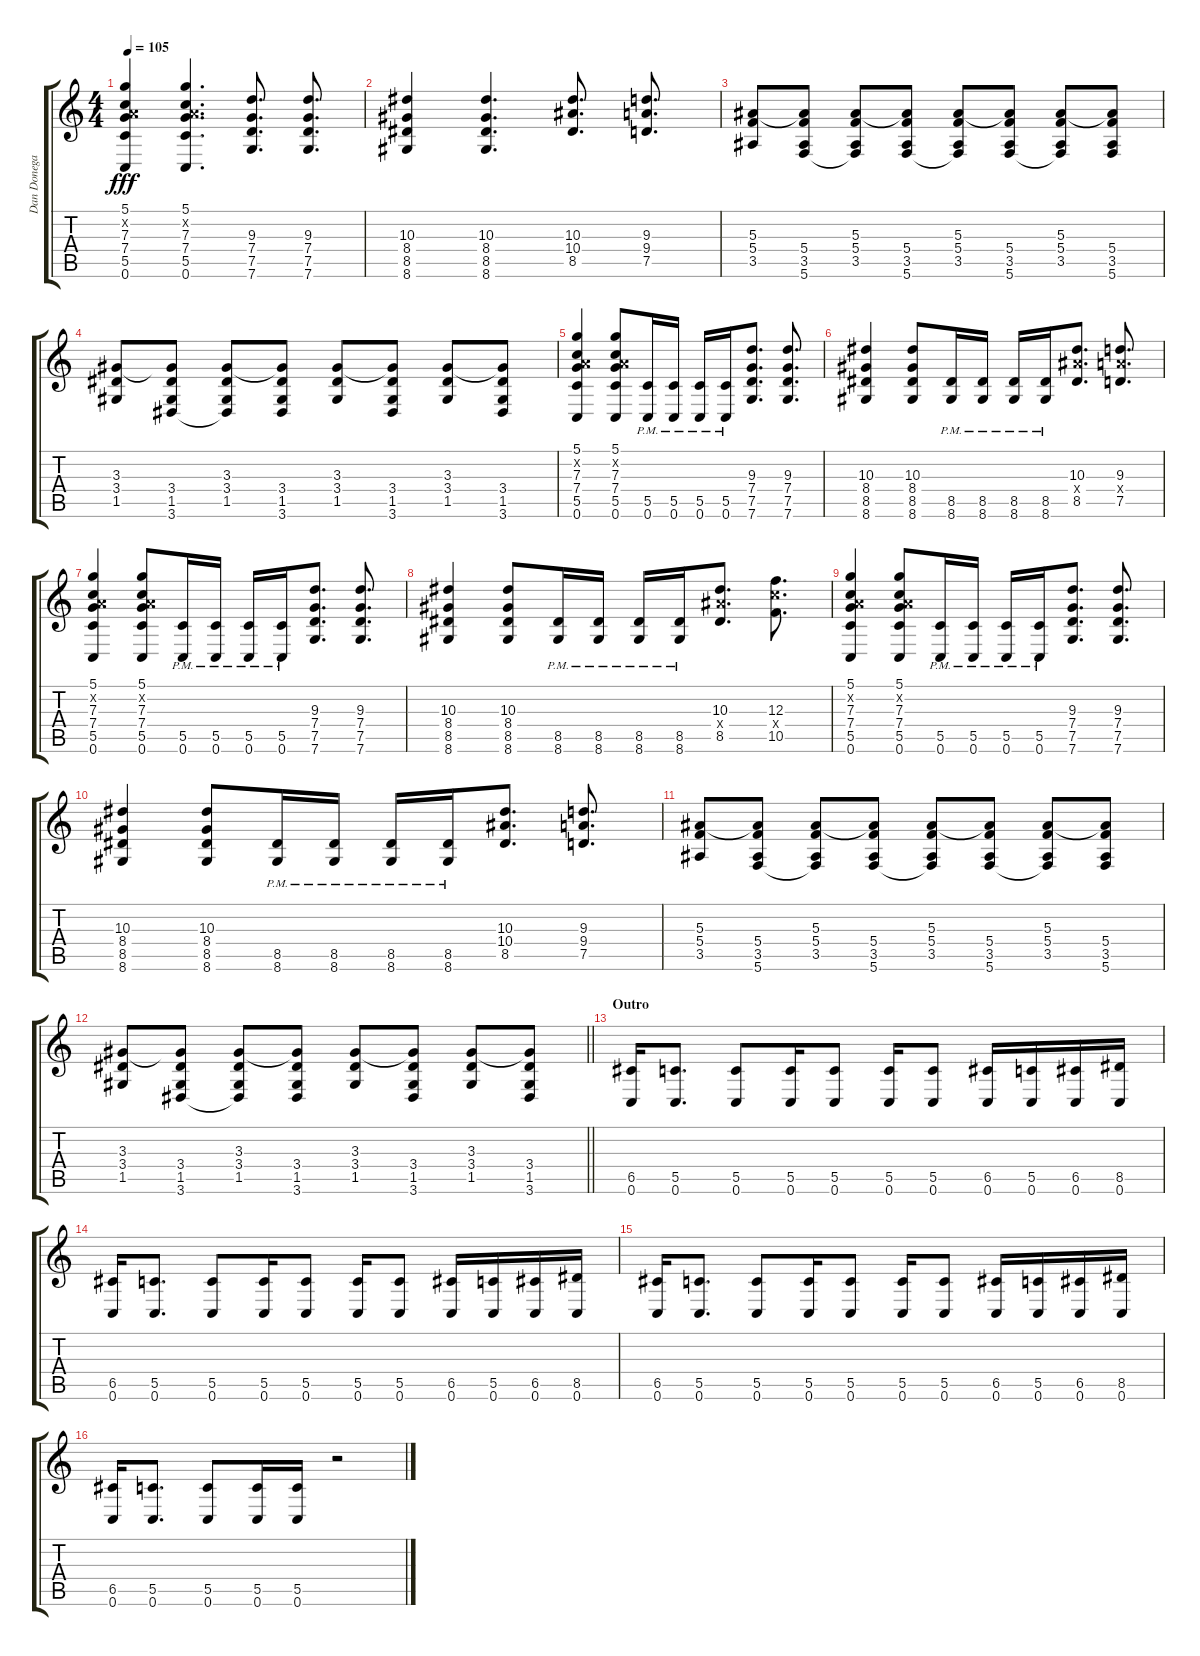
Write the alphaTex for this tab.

\track ("Dan Donegan (Guitar 2)" "Dan Donega") {instrument distortionguitar}
\staff {score tabs}
\tuning (D4 A3 F3 C3 G2 C2) {hide}
\ts (4 4)
\tempo 105
\clef g2
\ks c
(5.1 0.2{x} 7.3 7.4 5.5 0.6).4{dy fff} (5.1 0.2{x} 7.3 7.4 5.5 0.6).4{d} (9.3 7.4 7.5 7.6).8{d} (9.3 7.4 7.5 7.6).8{d} |
(10.3 8.4 8.5 8.6).4 (10.3 8.4 8.5 8.6).4{d} (10.3 10.4 8.5).8{d} (9.3 9.4 7.5).8{d} |
(5.3 5.4 3.5).8 (5.3{t} 5.4 3.5 5.6).8 (5.3 5.4 3.5 5.6{t}).8 (5.3{t} 5.4 3.5 5.6).8 (5.3 5.4 3.5 5.6{t}).8 (5.3{t} 5.4 3.5 5.6).8 (5.3 5.4 3.5 5.6{t}).8 (5.3{t} 5.4 3.5 5.6).8 |
(3.3 3.4 1.5).8 (3.3{t} 3.4 1.5 3.6).8 (3.3 3.4 1.5 3.6{t}).8 (3.3{t} 3.4 1.5 3.6).8 (3.3 3.4 1.5).8 (3.3{t} 3.4 1.5 3.6).8 (3.3 3.4 1.5).8 (3.3{t} 3.4 1.5 3.6).8 |
(5.1 0.2{x} 7.3 7.4 5.5 0.6).4 (5.1 0.2{x} 7.3 7.4 5.5 0.6).8 (5.5{pm} 0.6{pm}).16 (5.5{pm} 0.6{pm}).16 (5.5{pm} 0.6{pm}).16 (5.5{pm} 0.6{pm}).16 (9.3 7.4 7.5 7.6).8{d} (9.3 7.4 7.5 7.6).8{d} |
(10.3 8.4 8.5 8.6).4 (10.3 8.4 8.5 8.6).8 (8.5{pm} 8.6{pm}).16 (8.5{pm} 8.6{pm}).16 (8.5{pm} 8.6{pm}).16 (8.5{pm} 8.6{pm}).16 (10.3 10.4{x} 8.5).8{d} (9.3 9.4{x} 7.5).8{d} |
(5.1 0.2{x} 7.3 7.4 5.5 0.6).4 (5.1 0.2{x} 7.3 7.4 5.5 0.6).8 (5.5{pm} 0.6{pm}).16 (5.5{pm} 0.6{pm}).16 (5.5{pm} 0.6{pm}).16 (5.5{pm} 0.6{pm}).16 (9.3 7.4 7.5 7.6).8{d} (9.3 7.4 7.5 7.6).8{d} |
(10.3 8.4 8.5 8.6).4 (10.3 8.4 8.5 8.6).8 (8.5{pm} 8.6{pm}).16 (8.5{pm} 8.6{pm}).16 (8.5{pm} 8.6{pm}).16 (8.5{pm} 8.6{pm}).16 (10.3 10.4{x} 8.5).8{d} (12.3 12.4{x} 10.5).8{d} |
(5.1 0.2{x} 7.3 7.4 5.5 0.6).4 (5.1 0.2{x} 7.3 7.4 5.5 0.6).8 (5.5{pm} 0.6{pm}).16 (5.5{pm} 0.6{pm}).16 (5.5{pm} 0.6{pm}).16 (5.5{pm} 0.6{pm}).16 (9.3 7.4 7.5 7.6).8{d} (9.3 7.4 7.5 7.6).8{d} |
(10.3 8.4 8.5 8.6).4 (10.3 8.4 8.5 8.6).8 (8.5{pm} 8.6{pm}).16 (8.5{pm} 8.6{pm}).16 (8.5{pm} 8.6{pm}).16 (8.5{pm} 8.6{pm}).16 (10.3 10.4 8.5).8{d} (9.3 9.4 7.5).8{d} |
(5.3 5.4 3.5).8 (5.3{t} 5.4 3.5 5.6).8 (5.3 5.4 3.5 5.6{t}).8 (5.3{t} 5.4 3.5 5.6).8 (5.3 5.4 3.5 5.6{t}).8 (5.3{t} 5.4 3.5 5.6).8 (5.3 5.4 3.5 5.6{t}).8 (5.3{t} 5.4 3.5 5.6).8 |
\barLineRight lightlight
(3.3 3.4 1.5).8 (3.3{t} 3.4 1.5 3.6).8 (3.3 3.4 1.5 3.6{t}).8 (3.3{t} 3.4 1.5 3.6).8 (3.3 3.4 1.5).8 (3.3{t} 3.4 1.5 3.6).8 (3.3 3.4 1.5).8 (3.3{t} 3.4 1.5 3.6).8 |
\section ("" "Outro")
(6.5 0.6).16 (5.5 0.6).8{d} (5.5 0.6).8 (5.5 0.6).16 (5.5 0.6).8 (5.5 0.6).16 (5.5 0.6).8 (6.5 0.6).16 (5.5 0.6).16 (6.5 0.6).16 (8.5 0.6).16 |
(6.5 0.6).16 (5.5 0.6).8{d} (5.5 0.6).8 (5.5 0.6).16 (5.5 0.6).8 (5.5 0.6).16 (5.5 0.6).8 (6.5 0.6).16 (5.5 0.6).16 (6.5 0.6).16 (8.5 0.6).16 |
(6.5 0.6).16 (5.5 0.6).8{d} (5.5 0.6).8 (5.5 0.6).16 (5.5 0.6).8 (5.5 0.6).16 (5.5 0.6).8 (6.5 0.6).16 (5.5 0.6).16 (6.5 0.6).16 (8.5 0.6).16 |
(6.5 0.6).16 (5.5 0.6).8{d} (5.5 0.6).8 (5.5 0.6).16 (5.5 0.6).16 r.2
